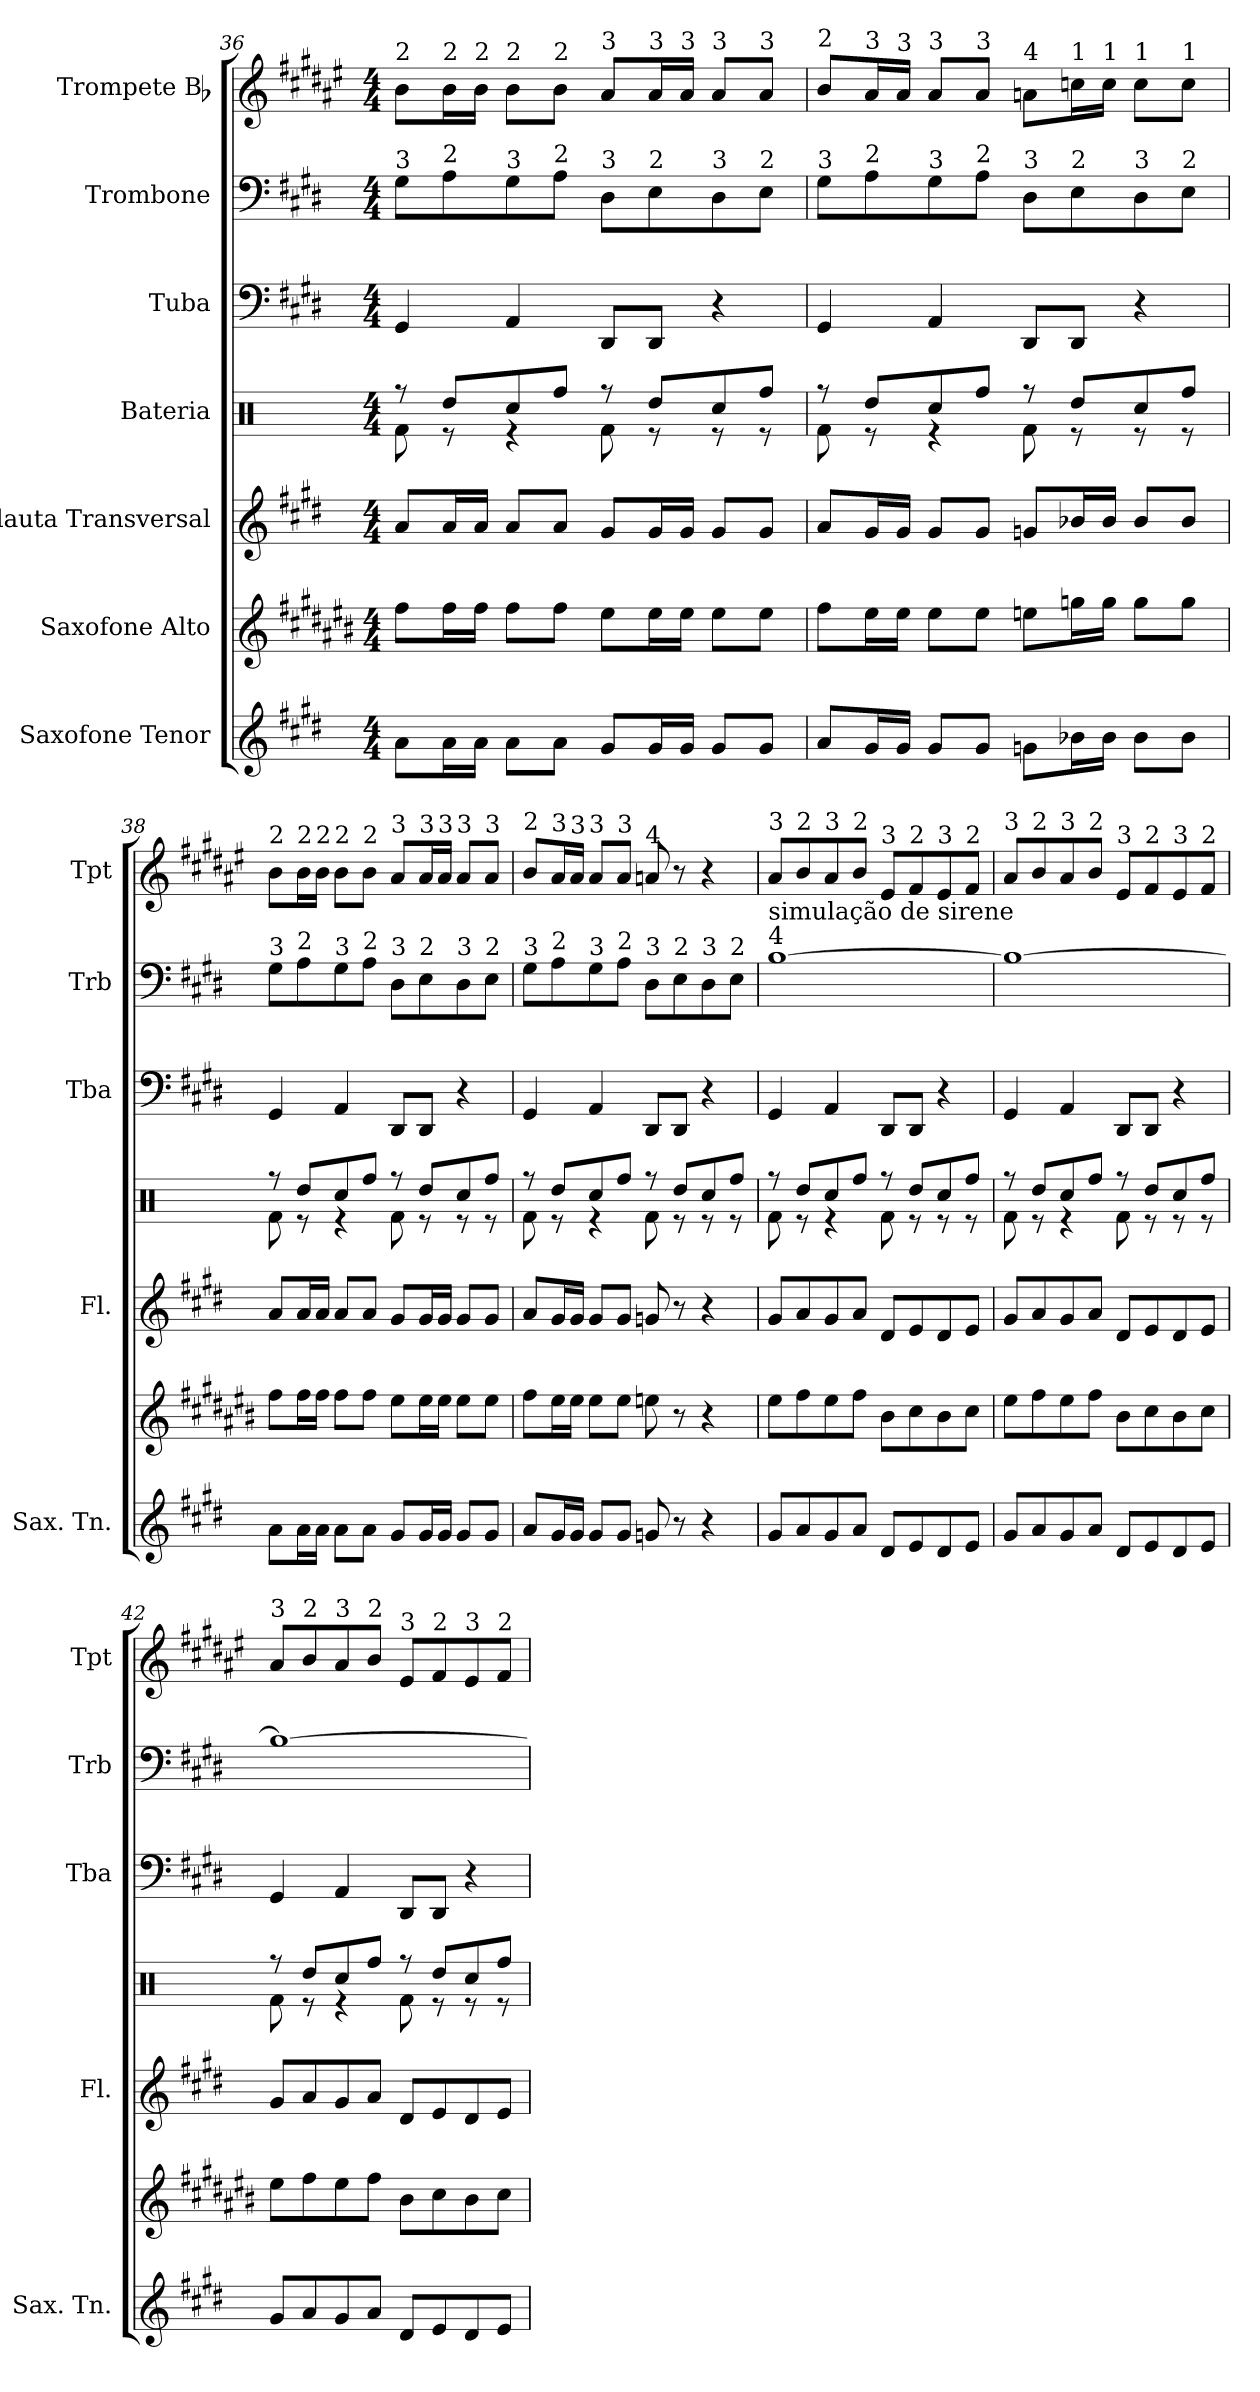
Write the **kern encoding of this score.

**kern	**kern	**kern	**kern	**kern	**kern	**kern
*part7	*part6	*part5	*part4	*part3	*part2	*part1
*staff7	*staff6	*staff5	*staff4	*staff3	*staff2	*staff1
*I"Saxofone Tenor	*I"Saxofone Alto	*I"Flauta Transversal	*I"Bateria	*I"Tuba	*I"Trombone	*I"Trompete Bb
*I'Sax. Tn.	*	*I'Fl.	*	*I'Tba	*I'Trb	*I'Tpt
*clefG2	*clefG2	*clefG2	*clefX	*clefF4	*clefF4	*clefG2
*ITrd8c14	*ITrd5c9	*	*	*	*	*ITrd1c2
*k[f#c#g#d#]	*k[f#c#g#d#]	*k[f#c#g#d#]	*k[]	*k[f#c#g#d#]	*k[f#c#g#d#]	*k[f#c#g#d#]
*M4/4	*M4/4	*M4/4	*M4/4	*M4/4	*M4/4	*M4/4
=36	=36	=36	=36	=36	=36	=36
*	*	*	*^	*	*	*
!	!	!	!	!	!	!	!LO:TX:a:t=2
!	!	!	!	!	!	!LO:TX:a:t=3	!
8A\L	8a\L	8a/L	8r	8Rf\	4GG#/	8G#\L	8a\L
!	!	!	!	!	!	!	!LO:TX:a:t=2
!	!	!	!	!	!	!LO:TX:a:t=2	!
16A\L	16a\L	16a/L	8Rdd/L	8r	.	8A\	16a\L
!	!	!	!	!	!	!	!LO:TX:a:t=2
16A\JJ	16a\JJ	16a/JJ	.	.	.	.	16a\JJ
!	!	!	!	!	!	!	!LO:TX:a:t=2
!	!	!	!	!	!	!LO:TX:a:t=3	!
8A\L	8a\L	8a/L	8Rcc/	4r	4AA/	8G#\	8a\L
!	!	!	!	!	!	!	!LO:TX:a:t=2
!	!	!	!	!	!	!LO:TX:a:t=2	!
8A\J	8a\J	8a/J	8Rff/J	.	.	8A\J	8a\J
!	!	!	!	!	!	!	!LO:TX:a:t=3
!	!	!	!	!	!	!LO:TX:a:t=3	!
8G#/L	8g#\L	8g#/L	8r	8Rf\	8DD#/L	8D#\L	8g#/L
!	!	!	!	!	!	!	!LO:TX:a:t=3
!	!	!	!	!	!	!LO:TX:a:t=2	!
16G#/L	16g#\L	16g#/L	8Rdd/L	8r	8DD#/J	8E\	16g#/L
!	!	!	!	!	!	!	!LO:TX:a:t=3
16G#/JJ	16g#\JJ	16g#/JJ	.	.	.	.	16g#/JJ
!	!	!	!	!	!	!	!LO:TX:a:t=3
!	!	!	!	!	!	!LO:TX:a:t=3	!
8G#/L	8g#\L	8g#/L	8Rcc/	8r	4r	8D#\	8g#/L
!	!	!	!	!	!	!	!LO:TX:a:t=3
!	!	!	!	!	!	!LO:TX:a:t=2	!
8G#/J	8g#\J	8g#/J	8Rff/J	8r	.	8E\J	8g#/J
!!LO:PB:g=z
=37	=37	=37	=37	=37	=37	=37	=37
!	!	!	!	!	!	!	!LO:TX:a:t=2
!	!	!	!	!	!	!LO:TX:a:t=3	!
8A/L	8a\L	8a/L	8r	8Rf\	4GG#/	8G#\L	8a/L
!	!	!	!	!	!	!	!LO:TX:a:t=3
!	!	!	!	!	!	!LO:TX:a:t=2	!
16G#/L	16g#\L	16g#/L	8Rdd/L	8r	.	8A\	16g#/L
!	!	!	!	!	!	!	!LO:TX:a:t=3
16G#/JJ	16g#\JJ	16g#/JJ	.	.	.	.	16g#/JJ
!	!	!	!	!	!	!	!LO:TX:a:t=3
!	!	!	!	!	!	!LO:TX:a:t=3	!
8G#/L	8g#\L	8g#/L	8Rcc/	4r	4AA/	8G#\	8g#/L
!	!	!	!	!	!	!	!LO:TX:a:t=3
!	!	!	!	!	!	!LO:TX:a:t=2	!
8G#/J	8g#\J	8g#/J	8Rff/J	.	.	8A\J	8g#/J
!	!	!	!	!	!	!	!LO:TX:a:t=4
!	!	!	!	!	!	!LO:TX:a:t=3	!
8Gn\L	8gn\L	8gn/L	8r	8Rf\	8DD#/L	8D#\L	8gn\L
!	!	!	!	!	!	!	!LO:TX:a:t=1
!	!	!	!	!	!	!LO:TX:a:t=2	!
16B-X\L	16b-X\L	16b-X/L	8Rdd/L	8r	8DD#/J	8E\	16b-X\L
!	!	!	!	!	!	!	!LO:TX:a:t=1
16B-\JJ	16b-\JJ	16b-/JJ	.	.	.	.	16b-\JJ
!	!	!	!	!	!	!	!LO:TX:a:t=1
!	!	!	!	!	!	!LO:TX:a:t=3	!
8B-\L	8b-\L	8b-/L	8Rcc/	8r	4r	8D#\	8b-\L
!	!	!	!	!	!	!	!LO:TX:a:t=1
!	!	!	!	!	!	!LO:TX:a:t=2	!
8B-\J	8b-\J	8b-/J	8Rff/J	8r	.	8E\J	8b-\J
=38	=38	=38	=38	=38	=38	=38	=38
!	!	!	!	!	!	!	!LO:TX:a:t=2
!	!	!	!	!	!	!LO:TX:a:t=3	!
8A\L	8a\L	8a/L	8r	8Rf\	4GG#/	8G#\L	8a\L
!	!	!	!	!	!	!	!LO:TX:a:t=2
!	!	!	!	!	!	!LO:TX:a:t=2	!
16A\L	16a\L	16a/L	8Rdd/L	8r	.	8A\	16a\L
!	!	!	!	!	!	!	!LO:TX:a:t=2
16A\JJ	16a\JJ	16a/JJ	.	.	.	.	16a\JJ
!	!	!	!	!	!	!	!LO:TX:a:t=2
!	!	!	!	!	!	!LO:TX:a:t=3	!
8A\L	8a\L	8a/L	8Rcc/	4r	4AA/	8G#\	8a\L
!	!	!	!	!	!	!	!LO:TX:a:t=2
!	!	!	!	!	!	!LO:TX:a:t=2	!
8A\J	8a\J	8a/J	8Rff/J	.	.	8A\J	8a\J
!	!	!	!	!	!	!	!LO:TX:a:t=3
!	!	!	!	!	!	!LO:TX:a:t=3	!
8G#/L	8g#\L	8g#/L	8r	8Rf\	8DD#/L	8D#\L	8g#/L
!	!	!	!	!	!	!	!LO:TX:a:t=3
!	!	!	!	!	!	!LO:TX:a:t=2	!
16G#/L	16g#\L	16g#/L	8Rdd/L	8r	8DD#/J	8E\	16g#/L
!	!	!	!	!	!	!	!LO:TX:a:t=3
16G#/JJ	16g#\JJ	16g#/JJ	.	.	.	.	16g#/JJ
!	!	!	!	!	!	!	!LO:TX:a:t=3
!	!	!	!	!	!	!LO:TX:a:t=3	!
8G#/L	8g#\L	8g#/L	8Rcc/	8r	4r	8D#\	8g#/L
!	!	!	!	!	!	!	!LO:TX:a:t=3
!	!	!	!	!	!	!LO:TX:a:t=2	!
8G#/J	8g#\J	8g#/J	8Rff/J	8r	.	8E\J	8g#/J
=39	=39	=39	=39	=39	=39	=39	=39
!	!	!	!	!	!	!	!LO:TX:a:t=2
!	!	!	!	!	!	!LO:TX:a:t=3	!
8A/L	8a\L	8a/L	8r	8Rf\	4GG#/	8G#\L	8a/L
!	!	!	!	!	!	!	!LO:TX:a:t=3
!	!	!	!	!	!	!LO:TX:a:t=2	!
16G#/L	16g#\L	16g#/L	8Rdd/L	8r	.	8A\	16g#/L
!	!	!	!	!	!	!	!LO:TX:a:t=3
16G#/JJ	16g#\JJ	16g#/JJ	.	.	.	.	16g#/JJ
!	!	!	!	!	!	!	!LO:TX:a:t=3
!	!	!	!	!	!	!LO:TX:a:t=3	!
8G#/L	8g#\L	8g#/L	8Rcc/	4r	4AA/	8G#\	8g#/L
!	!	!	!	!	!	!	!LO:TX:a:t=3
!	!	!	!	!	!	!LO:TX:a:t=2	!
8G#/J	8g#\J	8g#/J	8Rff/J	.	.	8A\J	8g#/J
!	!	!	!	!	!	!	!LO:TX:a:t=4
!	!	!	!	!	!	!LO:TX:a:t=3	!
8Gn/	8gn\	8gn/	8r	8Rf\	8DD#/L	8D#\L	8gn/
!	!	!	!	!	!	!LO:TX:a:t=2	!
8r	8r	8r	8Rdd/L	8r	8DD#/J	8E\	8r
!	!	!	!	!	!	!LO:TX:a:t=3	!
4r	4r	4r	8Rcc/	8r	4r	8D#\	4r
!	!	!	!	!	!	!LO:TX:a:t=2	!
.	.	.	8Rff/J	8r	.	8E\J	.
!!LO:PB:g=z
=40	=40	=40	=40	=40	=40	=40	=40
!	!	!	!	!	!	!	!LO:TX:a:t=3
!	!	!	!	!	!	!LO:TX:a:t=4	!
!	!	!	!	!	!	!LO:TX:a:t=simulação de sirene	!
8G#/L	8g#\L	8g#/L	8r	8Rf\	4GG#/	[1B	8g#/L
!	!	!	!	!	!	!	!LO:TX:a:t=2
8A/	8a\	8a/	8Rdd/L	8r	.	.	8a/
!	!	!	!	!	!	!	!LO:TX:a:t=3
8G#/	8g#\	8g#/	8Rcc/	4r	4AA/	.	8g#/
!	!	!	!	!	!	!	!LO:TX:a:t=2
8A/J	8a\J	8a/J	8Rff/J	.	.	.	8a/J
!	!	!	!	!	!	!	!LO:TX:a:t=3
8D#/L	8d#\L	8d#/L	8r	8Rf\	8DD#/L	.	8d#/L
!	!	!	!	!	!	!	!LO:TX:a:t=2
8E/	8e\	8e/	8Rdd/L	8r	8DD#/J	.	8e/
!	!	!	!	!	!	!	!LO:TX:a:t=3
8D#/	8d#\	8d#/	8Rcc/	8r	4r	.	8d#/
!	!	!	!	!	!	!	!LO:TX:a:t=2
8E/J	8e\J	8e/J	8Rff/J	8r	.	.	8e/J
=41	=41	=41	=41	=41	=41	=41	=41
!	!	!	!	!	!	!	!LO:TX:a:t=3
8G#/L	8g#\L	8g#/L	8r	8Rf\	4GG#/	1B_	8g#/L
!	!	!	!	!	!	!	!LO:TX:a:t=2
8A/	8a\	8a/	8Rdd/L	8r	.	.	8a/
!	!	!	!	!	!	!	!LO:TX:a:t=3
8G#/	8g#\	8g#/	8Rcc/	4r	4AA/	.	8g#/
!	!	!	!	!	!	!	!LO:TX:a:t=2
8A/J	8a\J	8a/J	8Rff/J	.	.	.	8a/J
!	!	!	!	!	!	!	!LO:TX:a:t=3
8D#/L	8d#\L	8d#/L	8r	8Rf\	8DD#/L	.	8d#/L
!	!	!	!	!	!	!	!LO:TX:a:t=2
8E/	8e\	8e/	8Rdd/L	8r	8DD#/J	.	8e/
!	!	!	!	!	!	!	!LO:TX:a:t=3
8D#/	8d#\	8d#/	8Rcc/	8r	4r	.	8d#/
!	!	!	!	!	!	!	!LO:TX:a:t=2
8E/J	8e\J	8e/J	8Rff/J	8r	.	.	8e/J
=42	=42	=42	=42	=42	=42	=42	=42
!	!	!	!	!	!	!	!LO:TX:a:t=3
8G#/L	8g#\L	8g#/L	8r	8Rf\	4GG#/	1B_	8g#/L
!	!	!	!	!	!	!	!LO:TX:a:t=2
8A/	8a\	8a/	8Rdd/L	8r	.	.	8a/
!	!	!	!	!	!	!	!LO:TX:a:t=3
8G#/	8g#\	8g#/	8Rcc/	4r	4AA/	.	8g#/
!	!	!	!	!	!	!	!LO:TX:a:t=2
8A/J	8a\J	8a/J	8Rff/J	.	.	.	8a/J
!	!	!	!	!	!	!	!LO:TX:a:t=3
8D#/L	8d#\L	8d#/L	8r	8Rf\	8DD#/L	.	8d#/L
!	!	!	!	!	!	!	!LO:TX:a:t=2
8E/	8e\	8e/	8Rdd/L	8r	8DD#/J	.	8e/
!	!	!	!	!	!	!	!LO:TX:a:t=3
8D#/	8d#\	8d#/	8Rcc/	8r	4r	.	8d#/
!	!	!	!	!	!	!	!LO:TX:a:t=2
8E/J	8e\J	8e/J	8Rff/J	8r	.	.	8e/J
*	*	*	*v	*v	*	*	*
=	=	=	=	=	=	=
*-	*-	*-	*-	*-	*-	*-
